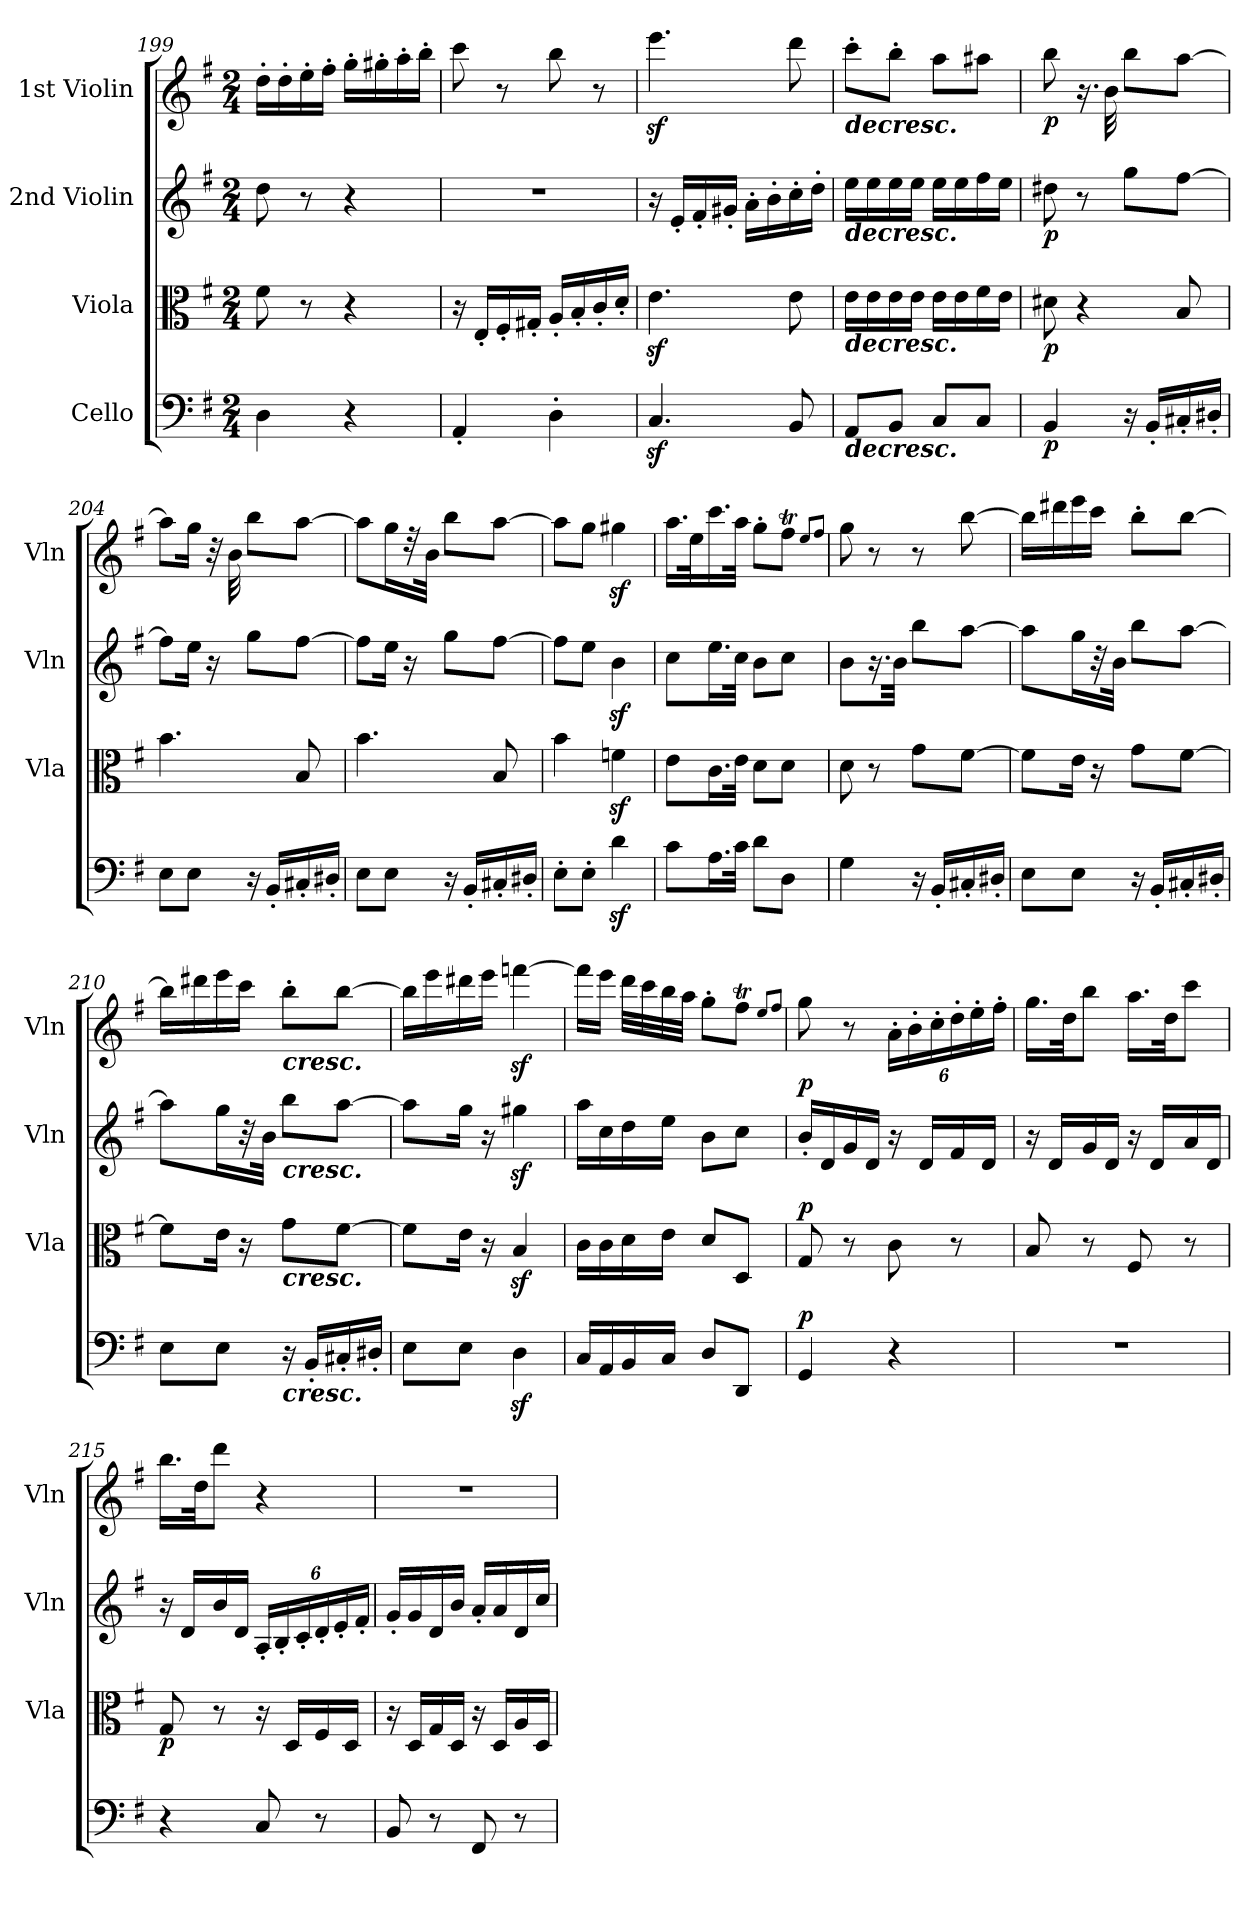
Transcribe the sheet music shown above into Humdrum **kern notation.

**kern	**dynam	**kern	**dynam	**kern	**dynam	**kern	**dynam
*part4	*part4	*part3	*part3	*part2	*part2	*part1	*part1
*staff4	*staff4	*staff3	*staff3	*staff2	*staff2	*staff1	*staff1
*I"Cello	*	*I"Viola	*	*I"2nd Violin	*	*I"1st Violin	*
*	*	*I'Vla	*	*I'Vln	*	*I'Vln	*
!!LO:PB:g=z
*clefF4	*	*clefC3	*	*clefG2	*	*clefG2	*
*k[f#]	*	*k[f#]	*	*k[f#]	*	*k[f#]	*
*G:	*	*G:	*	*G:	*	*G:	*
*M2/4	*	*M2/4	*	*M2/4	*	*M2/4	*
=199	=199	=199	=199	=199	=199	=199	=199
4D\	.	8f#\	.	8dd\	.	16dd'\LL	.
.	.	.	.	.	.	16dd'\	.
.	.	8r	.	8r	.	16ee'\	.
.	.	.	.	.	.	16ff#'\JJ	.
4r	.	4r	.	4r	.	16gg'\LL	.
.	.	.	.	.	.	16gg#X'\	.
.	.	.	.	.	.	16aa'\	.
.	.	.	.	.	.	16bb'\JJ	.
=200	=200	=200	=200	=200	=200	=200	=200
4AA'/	.	16r	.	2r	.	8ccc\	.
.	.	16E'/LL	.	.	.	.	.
.	.	16F#'/	.	.	.	8r	.
.	.	16G#X'/JJ	.	.	.	.	.
4D'\	.	16A'/LL	.	.	.	8bb\	.
.	.	16B'/	.	.	.	.	.
.	.	16c'/	.	.	.	8r	.
.	.	16d'/JJ	.	.	.	.	.
=201	=201	=201	=201	=201	=201	=201	=201
4.Cz</	.	4.ez<\	.	16r	.	4.eeez<\	.
.	.	.	.	16e'/LL	.	.	.
.	.	.	.	16f#'/	.	.	.
.	.	.	.	16g#X'/JJ	.	.	.
.	.	.	.	16a'\LL	.	.	.
.	.	.	.	16b'\	.	.	.
8BB/	.	8e\	.	16cc'\	.	8ddd\	.
.	.	.	.	16dd'\JJ	.	.	.
=202	=202	=202	=202	=202	=202	=202	=202
!	!	!	!	!	!	!LO:TX:b:Bi:t=decresc.	!
!	!	!	!	!LO:TX:b:Bi:t=decresc.	!	!	!
!	!	!LO:TX:b:Bi:t=decresc.	!	!	!	!	!
!LO:TX:b:Bi:t=decresc.	!	!	!	!	!	!	!
8AA/L	.	16e\LL	.	16ee\LL	.	8ccc'\L	.
.	.	16e\	.	16ee\	.	.	.
8BB/J	.	16e\	.	16ee\	.	8bb'\J	.
.	.	16e\JJ	.	16ee\JJ	.	.	.
8C/L	.	16e\LL	.	16ee\LL	.	8aa\L	.
.	.	16e\	.	16ee\	.	.	.
8C/J	.	16f#\	.	16ff#\	.	8aa#X\J	.
.	.	16e\JJ	.	16ee\JJ	.	.	.
!!LO:LB:g=z
=203	=203	=203	=203	=203	=203	=203	=203
!	!LO:DY:b	!	!LO:DY:b	!	!LO:DY:b	!	!LO:DY:b
4BB/	p	8d#X\	p	8dd#X\	p	8bb\	p
.	.	4r	.	8r	.	16.r	.
.	.	.	.	.	.	32b\	.
16r	.	.	.	8gg\L	.	8bb\L	.
16BB'/LL	.	.	.	.	.	.	.
16C#X'/	.	8B/	.	[8ff#\J	.	[8aa\J	.
16D#X'/JJ	.	.	.	.	.	.	.
!!LO:PB:g=z
=204	=204	=204	=204	=204	=204	=204	=204
8E\L	.	4.b\	.	8ff#\L]	.	8aa\L]	.
8E\J	.	.	.	16ee\Jk	.	16gg\Jk	.
.	.	.	.	16r	.	32r	.
.	.	.	.	.	.	32b\	.
16r	.	.	.	8gg\L	.	8bb\L	.
16BB'/LL	.	.	.	.	.	.	.
16C#X'/	.	8B/	.	[8ff#\J	.	[8aa\J	.
16D#X'/JJ	.	.	.	.	.	.	.
=205	=205	=205	=205	=205	=205	=205	=205
8E\L	.	4.b\	.	8ff#\L]	.	8aa\L]	.
8E\J	.	.	.	16ee\Jk	.	16gg\L	.
.	.	.	.	16r	.	32r	.
.	.	.	.	.	.	32b\JJk	.
16r	.	.	.	8gg\L	.	8bb\L	.
16BB'/LL	.	.	.	.	.	.	.
16C#X'/	.	8B/	.	[8ff#\J	.	[8aa\J	.
16D#X'/JJ	.	.	.	.	.	.	.
=206	=206	=206	=206	=206	=206	=206	=206
8E'\L	.	4b\	.	8ff#\L]	.	8aa\L]	.
8E'\J	.	.	.	8ee\J	.	8gg\J	.
4dz<\	.	4fnz<\	.	4bz<\	.	4gg#Xz<\	.
!!LO:LB:g=z
=207	=207	=207	=207	=207	=207	=207	=207
8c\L	.	8e\L	.	8cc\L	.	16.aa\LL	.
.	.	.	.	.	.	32ee\K	.
16.A\L	.	16.c\L	.	16.ee\L	.	16.ccc\	.
32c\JJk	.	32e\JJk	.	32cc\JJk	.	32aa\JJk	.
8d\L	.	8d\L	.	8b\L	.	8gg'\L	.
8D\J	.	8d\J	.	8cc\J	.	8ff#t\J	.
.	.	.	.	.	.	8qee/L	.
.	.	.	.	.	.	8qff#/J	.
=208	=208	=208	=208	=208	=208	=208	=208
4G\	.	8d\	.	8b\L	.	8gg\	.
.	.	8r	.	16.r	.	8r	.
.	.	.	.	32b\Jkk	.	.	.
16r	.	8g\L	.	8bb\L	.	8r	.
16BB'/LL	.	.	.	.	.	.	.
16C#X'/	.	[8f#\J	.	[8aa\J	.	[8bb\	.
16D#X'/JJ	.	.	.	.	.	.	.
!!LO:PB:g=z
=209	=209	=209	=209	=209	=209	=209	=209
8E\L	.	8f#\L]	.	8aa\L]	.	16bb\LL]	.
.	.	.	.	.	.	16ddd#X\	.
8E\J	.	16e\Jk	.	16gg\L	.	16eee\	.
.	.	16r	.	32r	.	16ccc\JJ	.
.	.	.	.	32b\JJk	.	.	.
16r	.	8g\L	.	8bb\L	.	8bb'\L	.
16BB'/LL	.	.	.	.	.	.	.
16C#X'/	.	[8f#\J	.	[8aa\J	.	[8bb\J	.
16D#X'/JJ	.	.	.	.	.	.	.
=210	=210	=210	=210	=210	=210	=210	=210
8E\L	.	8f#\L]	.	8aa\L]	.	16bb\LL]	.
.	.	.	.	.	.	16ddd#X\	.
8E\J	.	16e\Jk	.	16gg\L	.	16eee\	.
.	.	16r	.	32r	.	16ccc\JJ	.
.	.	.	.	32b\JJk	.	.	.
!	!	!	!	!	!	!LO:TX:b:Bi:t=cresc.	!
!	!	!	!	!LO:TX:b:Bi:t=cresc.	!	!	!
!	!	!LO:TX:b:Bi:t=cresc.	!	!	!	!	!
!LO:TX:b:Bi:t=cresc.	!	!	!	!	!	!	!
16r	.	8g\L	.	8bb\L	.	8bb'\L	.
16BB'/LL	.	.	.	.	.	.	.
16C#X'/	.	[8f#\J	.	[8aa\J	.	[8bb\J	.
16D#X'/JJ	.	.	.	.	.	.	.
=211	=211	=211	=211	=211	=211	=211	=211
8E\L	.	8f#\L]	.	8aa\L]	.	16bb\LL]	.
.	.	.	.	.	.	16eee\	.
8E\J	.	16e\Jk	.	16gg\Jk	.	16ddd#X\	.
.	.	16r	.	16r	.	16eee\JJ	.
4Dz<\	.	4Bz</	.	4gg#Xz<\	.	[4fffnz<\	.
!!LO:LB:g=z
=212	=212	=212	=212	=212	=212	=212	=212
16C/LL	.	16c\LL	.	16aa\LL	.	16fff\LL]	.
16AA/	.	16c\	.	16cc\	.	16eee\JJ	.
16BB/	.	16d\	.	16dd\	.	32ddd\LLL	.
.	.	.	.	.	.	32ccc\	.
16C/JJ	.	16e\JJ	.	16ee\JJ	.	32bb\	.
.	.	.	.	.	.	32aa\JJJ	.
8D/L	.	8d/L	.	8b\L	.	8gg'\L	.
8DD/J	.	8D/J	.	8cc\J	.	8ff#t\J	.
.	.	.	.	.	.	8qee/L	.
.	.	.	.	.	.	8qff#/J	.
!!LO:PB:g=z
=213	=213	=213	=213	=213	=213	=213	=213
!	!LO:DY:a	!	!LO:DY:a	!	!LO:DY:a	!	!
4GG/	p	8G/	p	16b'/LL	p	8gg\	.
.	.	.	.	16d/	.	.	.
.	.	8r	.	16g/	.	8r	.
.	.	.	.	16d/JJ	.	.	.
*	*	*	*	*	*	*Xbrackettup	*
4r	.	8c\	.	16r	.	24a'\LL	.
.	.	.	.	.	.	24b'\	.
.	.	.	.	16d/LL	.	.	.
.	.	.	.	.	.	24cc'\	.
.	.	8r	.	16f#/	.	24dd'\	.
.	.	.	.	.	.	24ee'\	.
.	.	.	.	16d/JJ	.	.	.
.	.	.	.	.	.	24ff#'\JJ	.
=214	=214	=214	=214	=214	=214	=214	=214
2r	.	8B/	.	16r	.	16.gg\LL	.
.	.	.	.	16d/LL	.	.	.
.	.	.	.	.	.	32dd\JK	.
.	.	8r	.	16g/	.	8bb\J	.
.	.	.	.	16d/JJ	.	.	.
.	.	8F#/	.	16r	.	16.aa\LL	.
.	.	.	.	16d/LL	.	.	.
.	.	.	.	.	.	32dd\JK	.
.	.	8r	.	16a/	.	8ccc\J	.
.	.	.	.	16d/JJ	.	.	.
=215	=215	=215	=215	=215	=215	=215	=215
!	!	!	!LO:DY:b	!	!	!	!
4r	.	8G/	p	16r	.	16.bb\LL	.
.	.	.	.	16d/LL	.	.	.
.	.	.	.	.	.	32dd\JK	.
.	.	8r	.	16b/	.	8ddd\J	.
.	.	.	.	16d/JJ	.	.	.
*	*	*	*	*Xbrackettup	*	*	*
8C/	.	16r	.	24A'/LL	.	4r	.
.	.	.	.	24B'/	.	.	.
.	.	16D/LL	.	.	.	.	.
.	.	.	.	24c'/	.	.	.
8r	.	16F#/	.	24d'/	.	.	.
.	.	.	.	24e'/	.	.	.
.	.	16D/JJ	.	.	.	.	.
.	.	.	.	24f#'/JJ	.	.	.
=216	=216	=216	=216	=216	=216	=216	=216
8BB/	.	16r	.	16g'/LL	.	2r	.
.	.	16D/LL	.	16g/	.	.	.
8r	.	16G/	.	16d/	.	.	.
.	.	16D/JJ	.	16b/JJ	.	.	.
8FF#/	.	16r	.	16a'/LL	.	.	.
.	.	16D/LL	.	16a/	.	.	.
8r	.	16A/	.	16d/	.	.	.
.	.	16D/JJ	.	16cc/JJ	.	.	.
=	=	=	=	=	=	=	=
*-	*-	*-	*-	*-	*-	*-	*-
